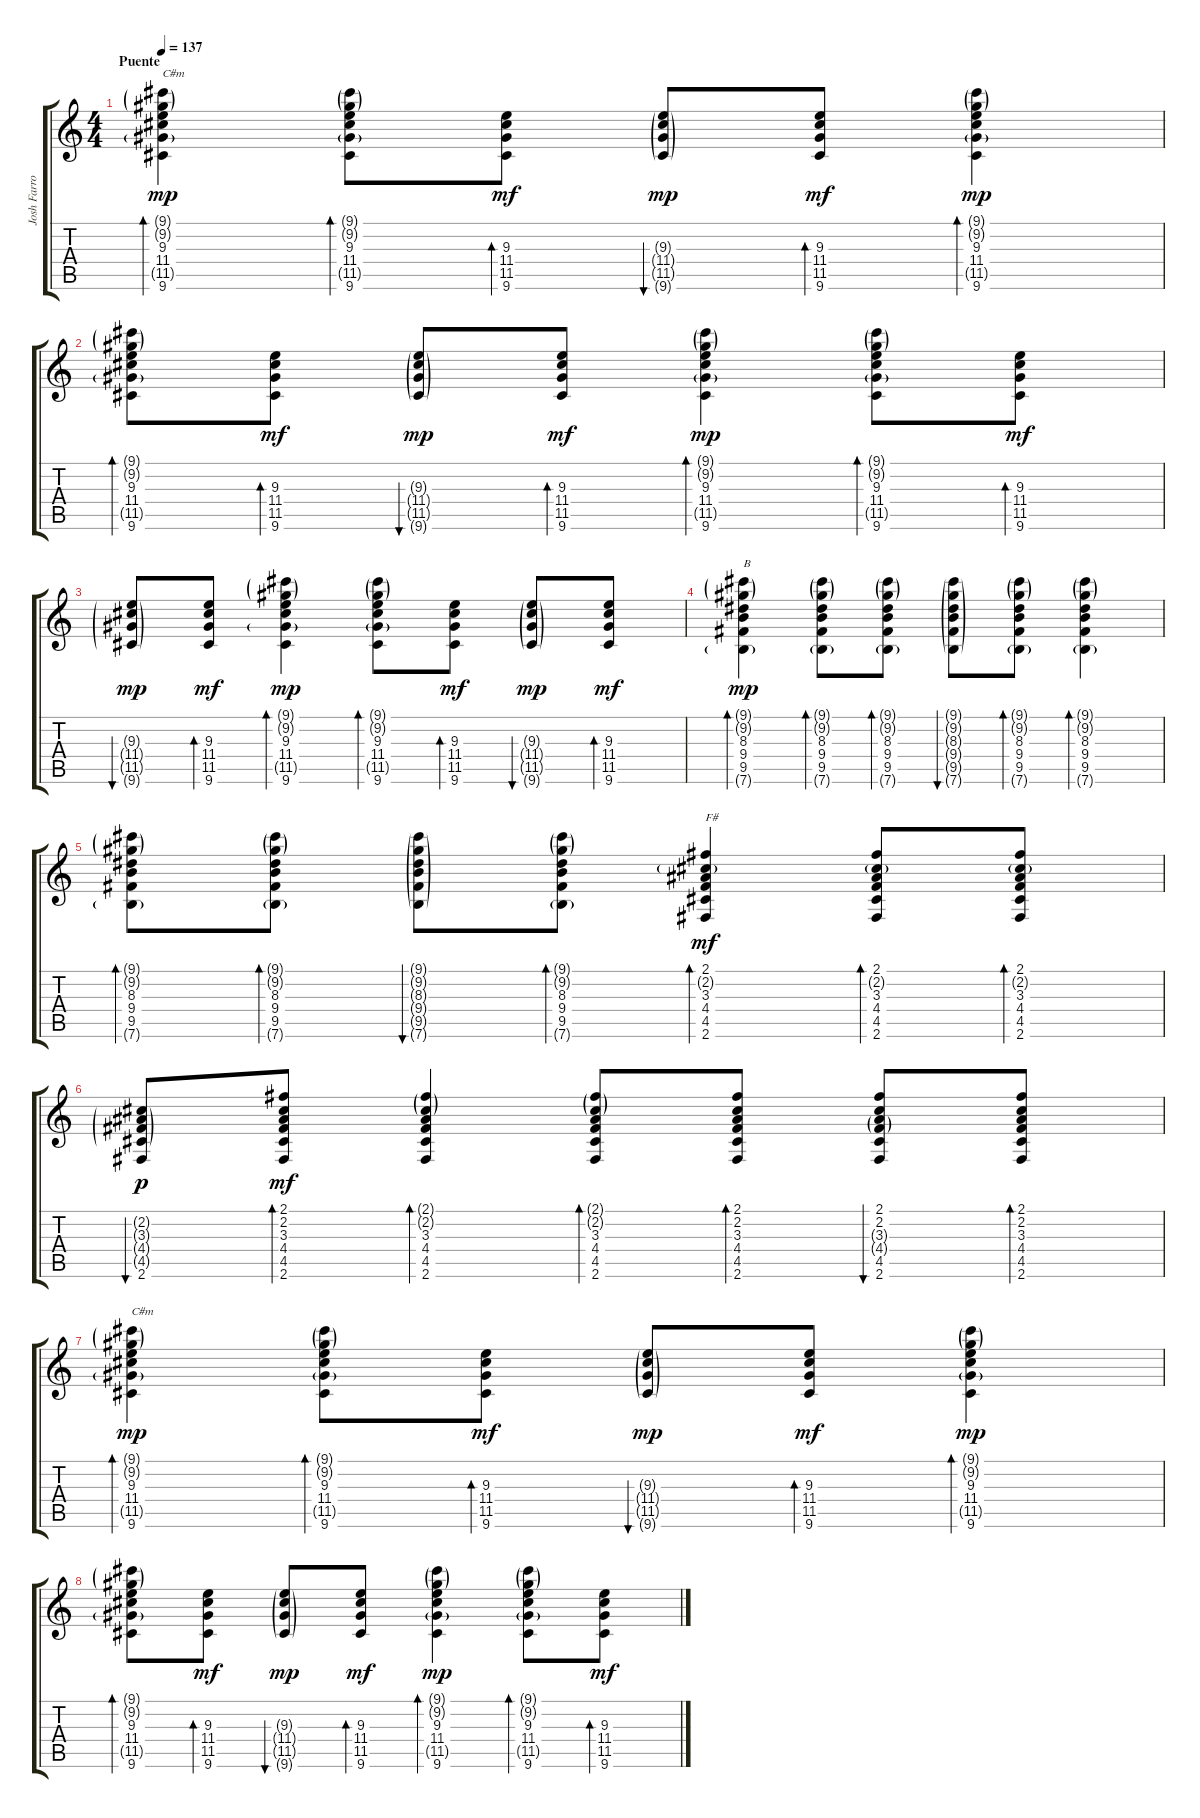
\track ("Josh Farro" "Josh Farro") {instrument acousticguitarsteel}
\staff {score tabs}
\tuning (E4 B3 G3 D3 A2 E2) {hide}
\ts (4 4)
\section ("" "Puente")
\tempo 137
\clef g2
\ks c
(9.1{g} 9.2{g} 9.3 11.4 11.5{g} 9.6).4{bd 120 txt "C#m" dy mp} (9.1{g} 9.2{g} 9.3 11.4 11.5{g} 9.6).8{bd 60} (9.3 11.4 11.5 9.6).8{bd 60 dy mf} (9.3{g} 11.4{g} 11.5{g} 9.6{g}).8{bu 60 dy mp} (9.3 11.4 11.5 9.6).8{bd 60 dy mf} (9.1{g} 9.2{g} 9.3 11.4 11.5{g} 9.6).4{bd 60 dy mp} |
(9.1{g} 9.2{g} 9.3 11.4 11.5{g} 9.6).8{bd 60} (9.3 11.4 11.5 9.6).8{bd 60 dy mf} (9.3{g} 11.4{g} 11.5{g} 9.6{g}).8{bu 60 dy mp} (9.3 11.4 11.5 9.6).8{bd 60 dy mf} (9.1{g} 9.2{g} 9.3 11.4 11.5{g} 9.6).4{bd 60 dy mp} (9.1{g} 9.2{g} 9.3 11.4 11.5{g} 9.6).8{bd 60} (9.3 11.4 11.5 9.6).8{bd 60 dy mf} |
(9.3{g} 11.4{g} 11.5{g} 9.6{g}).8{bu 60 dy mp} (9.3 11.4 11.5 9.6).8{bd 60 dy mf} (9.1{g} 9.2{g} 9.3 11.4 11.5{g} 9.6).4{bd 60 dy mp} (9.1{g} 9.2{g} 9.3 11.4 11.5{g} 9.6).8{bd 60} (9.3 11.4 11.5 9.6).8{bd 60 dy mf} (9.3{g} 11.4{g} 11.5{g} 9.6{g}).8{bu 60 dy mp} (9.3 11.4 11.5 9.6).8{bd 60 dy mf} |
(9.1{g} 9.2{g} 8.3 9.4 9.5 7.6{g}).4{bd 120 txt "B" dy mp} (9.1{g} 9.2{g} 8.3 9.4 9.5 7.6{g}).8{bd 60} (9.1{g} 9.2{g} 8.3 9.4 9.5 7.6{g}).8{bd 60} (9.1{g} 9.2{g} 8.3{g} 9.4{g} 9.5{g} 7.6{g}).8{bu 60} (9.1{g} 9.2{g} 8.3 9.4 9.5 7.6{g}).8{bd 60} (9.1{g} 9.2{g} 8.3 9.4 9.5 7.6{g}).4{bd 60} |
(9.1{g} 9.2{g} 8.3 9.4 9.5 7.6{g}).8{bd 60} (9.1{g} 9.2{g} 8.3 9.4 9.5 7.6{g}).8{bd 60} (9.1{g} 9.2{g} 8.3{g} 9.4{g} 9.5{g} 7.6{g}).8{bu 60} (9.1{g} 9.2{g} 8.3 9.4 9.5 7.6{g}).8{bd 60} (2.1 2.2{g} 3.3 4.4 4.5 2.6).4{bd 60 txt "F#" dy mf} (2.1 2.2{g} 3.3 4.4 4.5 2.6).8{bd 60} (2.1 2.2{g} 3.3 4.4 4.5 2.6).8{bd 60} |
(2.2{g} 3.3{g} 4.4{g} 4.5{g} 2.6).8{bu 60 dy p} (2.1 2.2 3.3 4.4 4.5 2.6).8{bd 60 dy mf} (2.1{g} 2.2{g} 3.3 4.4 4.5 2.6).4{bd 60} (2.1{g} 2.2{g} 3.3 4.4 4.5 2.6).8{bd 60} (2.1 2.2 3.3 4.4 4.5 2.6).8{bd 60} (2.1 2.2 3.3{g} 4.4{g} 4.5 2.6).8{bu 60} (2.1 2.2 3.3 4.4 4.5 2.6).8{bd 60} |
(9.1{g} 9.2{g} 9.3 11.4 11.5{g} 9.6).4{bd 120 txt "C#m" dy mp} (9.1{g} 9.2{g} 9.3 11.4 11.5{g} 9.6).8{bd 60} (9.3 11.4 11.5 9.6).8{bd 60 dy mf} (9.3{g} 11.4{g} 11.5{g} 9.6{g}).8{bu 60 dy mp} (9.3 11.4 11.5 9.6).8{bd 60 dy mf} (9.1{g} 9.2{g} 9.3 11.4 11.5{g} 9.6).4{bd 60 dy mp} |
(9.1{g} 9.2{g} 9.3 11.4 11.5{g} 9.6).8{bd 60} (9.3 11.4 11.5 9.6).8{bd 60 dy mf} (9.3{g} 11.4{g} 11.5{g} 9.6{g}).8{bu 60 dy mp} (9.3 11.4 11.5 9.6).8{bd 60 dy mf} (9.1{g} 9.2{g} 9.3 11.4 11.5{g} 9.6).4{bd 60 dy mp} (9.1{g} 9.2{g} 9.3 11.4 11.5{g} 9.6).8{bd 60} (9.3 11.4 11.5 9.6).8{bd 60 dy mf}
